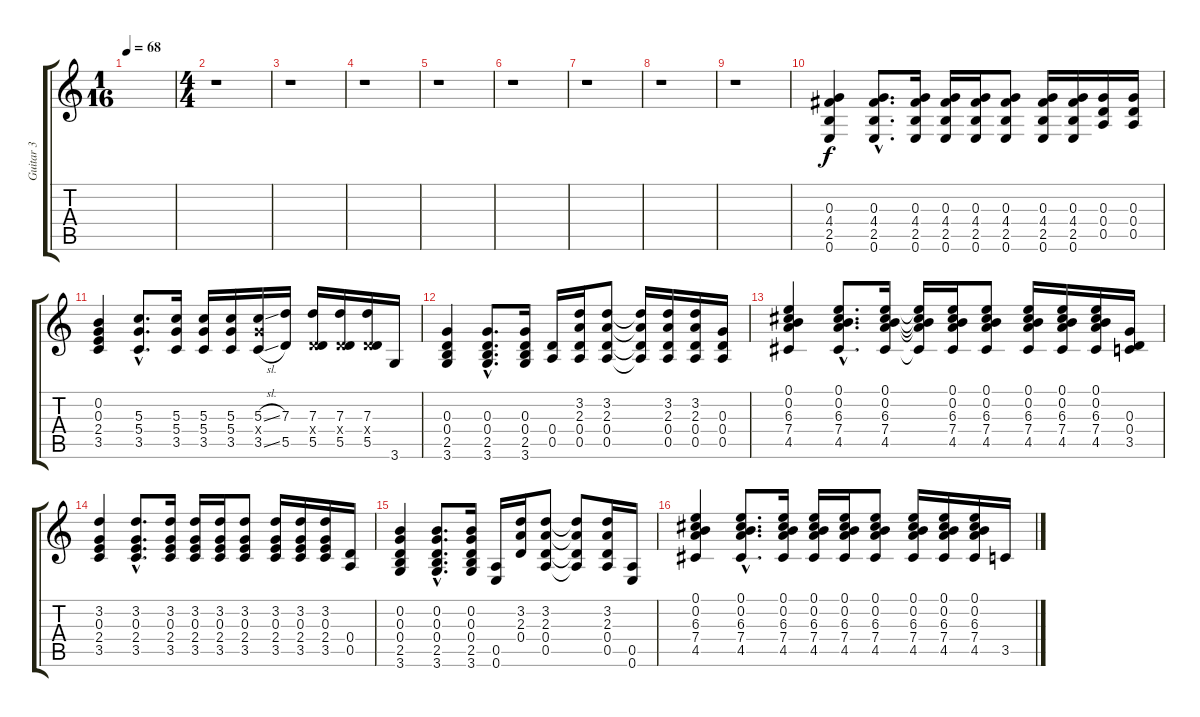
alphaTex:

\track ("Guitar 3" "Guitar 3") {instrument distortionguitar}
\staff {score tabs}
\tuning (E4 B3 G3 D3 A2 E2) {hide}
\ts (1 16)
\tempo 68
\clef g2
\ks c
|
\ts (4 4)
r.1 |
r.1 |
r.1 |
r.1 |
r.1 |
r.1 |
r.1 |
r.1 |
(0.3 4.4 2.5 0.6).4 (0.3{hac} 4.4{hac} 2.5{hac} 0.6{hac}).8{d} (0.3 4.4 2.5 0.6).16 (0.3 4.4 2.5 0.6).16 (0.3 4.4 2.5 0.6).16 (0.3 4.4 2.5 0.6).8 (0.3 4.4 2.5 0.6).16 (0.3 4.4 2.5 0.6).16 (0.3 0.4 0.5).16 (0.3 0.4 0.5).16 |
(0.2 0.3 2.4 3.5).4 (5.3{hac} 5.4{hac} 3.5{hac}).8{d} (5.3 5.4 3.5).16 (5.3 5.4 3.5).16 (5.3 5.4 3.5).16 (5.3{sl} 5.4{x} 3.5{sl}).16 (7.3 5.5).16 (7.3 0.4{x} 5.5).16 (7.3 0.4{x} 5.5).16 (7.3 0.4{x} 5.5).16 3.6.16 |
(0.3 0.4 2.5 3.6).4 (0.3{hac} 0.4{hac} 2.5{hac} 3.6{hac}).8{d} (0.3 0.4 2.5 3.6).16 (0.4 0.5).16 (3.2 2.3 0.4 0.5).16 (3.2 2.3 0.4 0.5).8 (3.2{t} 2.3{t} 0.4{t} 0.5{t}).16 (3.2 2.3 0.4 0.5).16 (3.2 2.3 0.4 0.5).16 (0.3 0.4 0.5).16 |
(0.1 0.2 6.3 7.4 4.5).4 (0.1{hac} 0.2{hac} 6.3{hac} 7.4{hac} 4.5{hac}).8{d} (0.1 0.2 6.3 7.4 4.5).16 (0.1{t} 0.2{t} 6.3{t} 7.4{t} 4.5{t}).16 (0.1 0.2 6.3 7.4 4.5).16 (0.1 0.2 6.3 7.4 4.5).8 (0.1 0.2 6.3 7.4 4.5).16 (0.1 0.2 6.3 7.4 4.5).16 (0.1 0.2 6.3 7.4 4.5).16 (0.3 0.4 3.5).16 |
(3.2 0.3 2.4 3.5).4 (3.2{hac} 0.3{hac} 2.4{hac} 3.5{hac}).8{d} (3.2 0.3 2.4 3.5).16 (3.2 0.3 2.4 3.5).16 (3.2 0.3 2.4 3.5).16 (3.2 0.3 2.4 3.5).8 (3.2 0.3 2.4 3.5).16 (3.2 0.3 2.4 3.5).16 (3.2 0.3 2.4 3.5).16 (0.4 0.5).16 |
(0.2 0.3 0.4 2.5 3.6).4 (0.2{hac} 0.3{hac} 0.4{hac} 2.5{hac} 3.6{hac}).8{d} (0.2 0.3 0.4 2.5 3.6).16 (0.5 0.6).16 (3.2 2.3 0.4).16 (3.2 2.3 0.4 0.5).8 (3.2{t} 2.3{t} 0.4{t} 0.5{t}).8 (3.2 2.3 0.4 0.5).16 (0.5 0.6).16 |
(0.1 0.2 6.3 7.4 4.5).4 (0.1{hac} 0.2{hac} 6.3{hac} 7.4{hac} 4.5{hac}).8{d} (0.1 0.2 6.3 7.4 4.5).16 (0.1 0.2 6.3 7.4 4.5).16 (0.1 0.2 6.3 7.4 4.5).16 (0.1 0.2 6.3 7.4 4.5).8 (0.1 0.2 6.3 7.4 4.5).16 (0.1 0.2 6.3 7.4 4.5).16 (0.1 0.2 6.3 7.4 4.5).16 3.5.16
